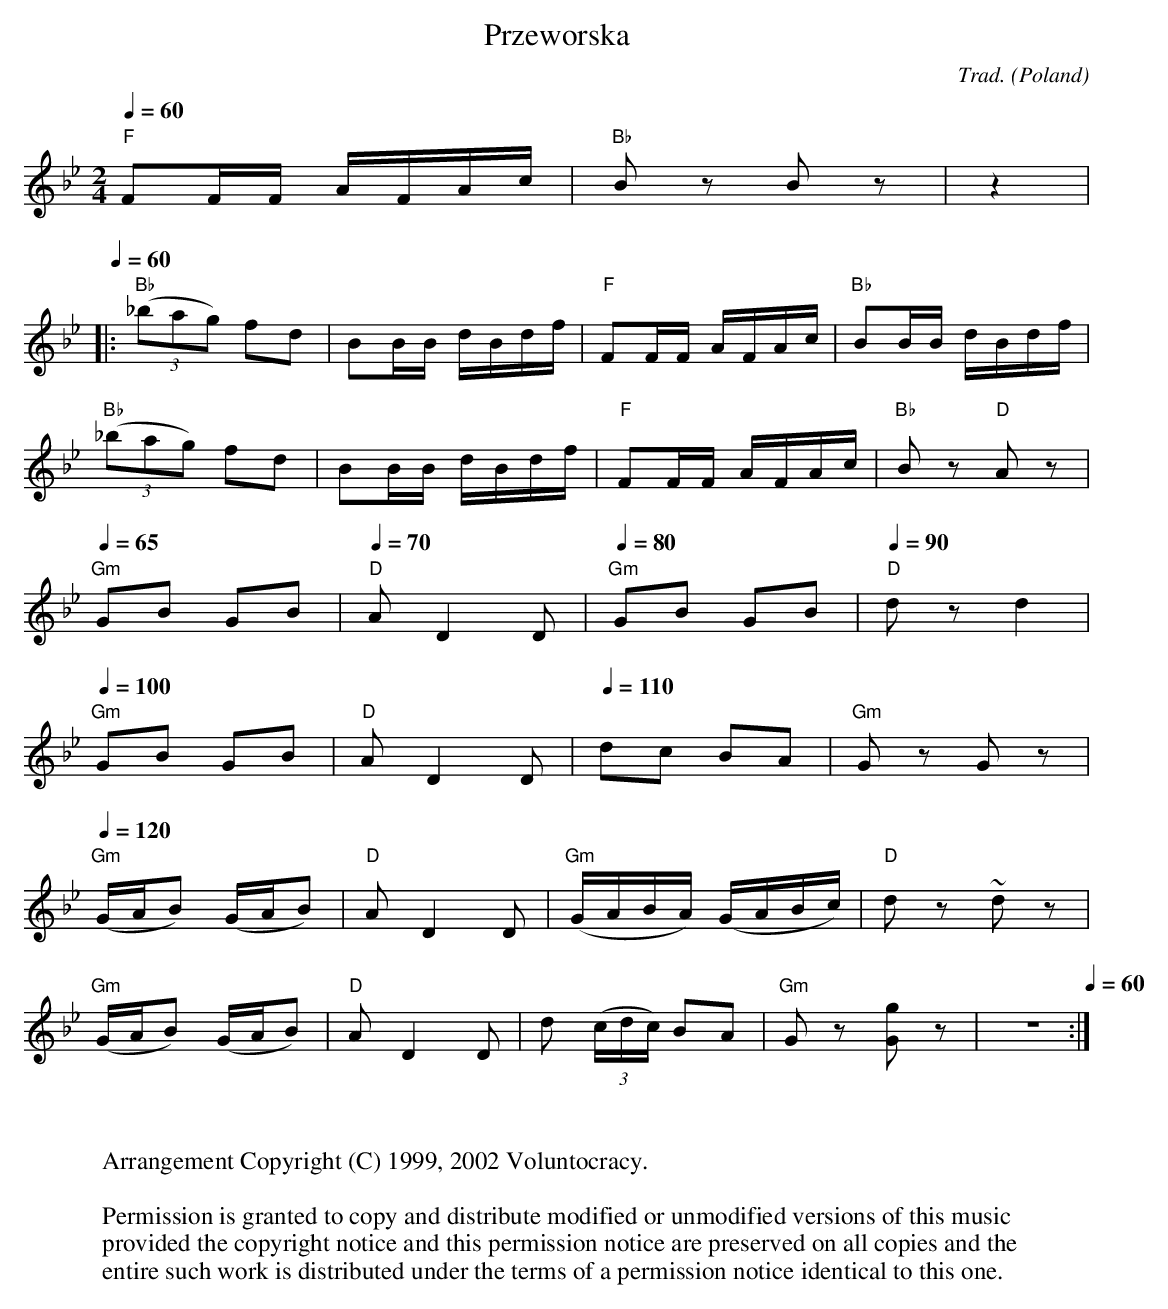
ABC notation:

X:1
T:Przeworska
C:Trad.
O:Poland
Q:1/4=60
M:2/4
L:1/16
K:Bb
"F"F2FF AFAc |"Bb" B2 z2 B2 \
 z2 | z4 |
Q:1/4=60
|: "Bb"((3_b2a2g2) f2d2 | B2BB dBdf | "F"F2FF AFAc | "Bb"B2BB dBdf |
   "Bb"((3_b2a2g2) f2d2 | B2BB dBdf | "F"F2FF AFAc | "Bb"B2z2 "D"A2z2 |
 [Q:1/4=65] "Gm"G2B2 G2B2 |[Q:1/4=70] "D"A2 D4 D2 |[Q:1/4=80] "Gm"G2B2 G2B2 |[Q:1/4=90] "D"d2z2 d4 |
 [Q:1/4=100] "Gm"G2B2 G2B2 | "D"A2 D4 D2 |[Q:1/4=110] d2c2 B2A2 | "Gm"G2z2 G2z2 |
Q:1/4=120
 "Gm"(GAB2) (GAB2) | "D"A2D4D2 | "Gm"(GABA) (GABc) | "D"d2z2 ~d2z2 |
 "Gm"(GAB2) (GAB2) | "D"A2D4D2 | d2 ((3cdc) B2A2 | "Gm"G2z2 [G2g2] \
 z2 | z8 [Q:1/4=60] \
:|
W:
W:
W:Arrangement Copyright (C) 1999, 2002 Voluntocracy.
W:
W:Permission is granted to copy and distribute modified or unmodified versions of this music
W:provided the copyright notice and this permission notice are preserved on all copies and the
W:entire such work is distributed under the terms of a permission notice identical to this one.
